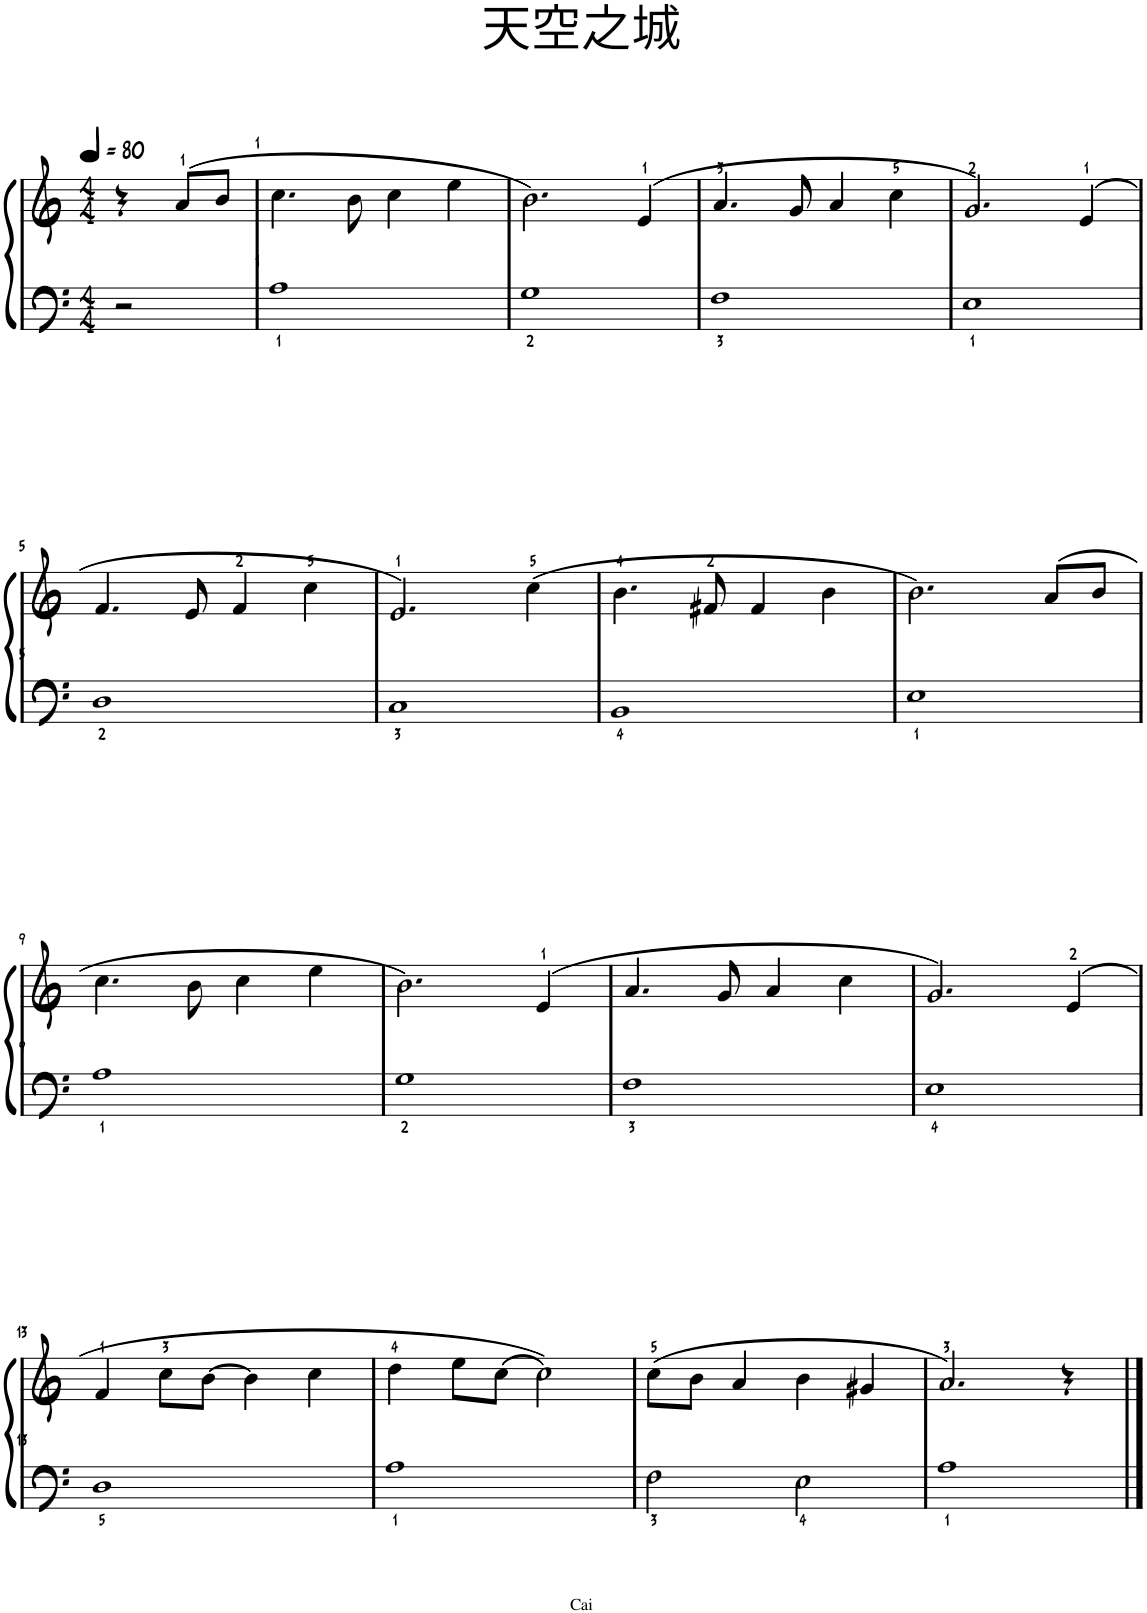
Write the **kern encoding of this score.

**kern	**kern
*part1	*part1
*staff2	*staff1
*I"Piano	*
*I'Pno.	*
*clefF4	*clefG2
*k[]	*k[]
*M4/4	*M4/4
*MM80	*MM80
=	=
2r	4r
.	(8a/L
.	8b/J
=1	=1
1A	4.cc\
.	8b\
.	4cc\
.	4ee\
=2	=2
1G	2.b\)
.	(4e/
=3	=3
1F	4.a/
.	8g/
.	4a/
.	4cc\
=4	=4
1E	2.g/)
.	(4e/
!!LO:LB:g=z
=5	=5
1D	4.f/
.	8e/
.	4f/
.	4cc\
=6	=6
1C	2.e/)
.	(4cc\
=7	=7
1BB	4.b\
.	8f#X/
.	4f#/
.	4b\
=8	=8
1E	2.b\)
.	(8a/L
.	8b/J
!!LO:LB:g=z
=9	=9
1A	4.cc\
.	8b\
.	4cc\
.	4ee\
=10	=10
1G	2.b\)
.	(4e/
=11	=11
1F	4.a/
.	8g/
.	4a/
.	4cc\
=12	=12
1E	2.g/)
.	(4e/
!!LO:LB:g=z
=13	=13
1D	4f/
.	8cc\L
.	[8b\J
.	4b\]
.	4cc\
=14	=14
1A	4dd\
.	8ee\L
.	[8cc\J
.	2cc\])
=15	=15
2F\	(8cc\L
.	8b\J
.	4a/
2E\	4b\
.	4g#X/
=16	=16
1A	2.a/)
.	4r
==	==
*-	*-
